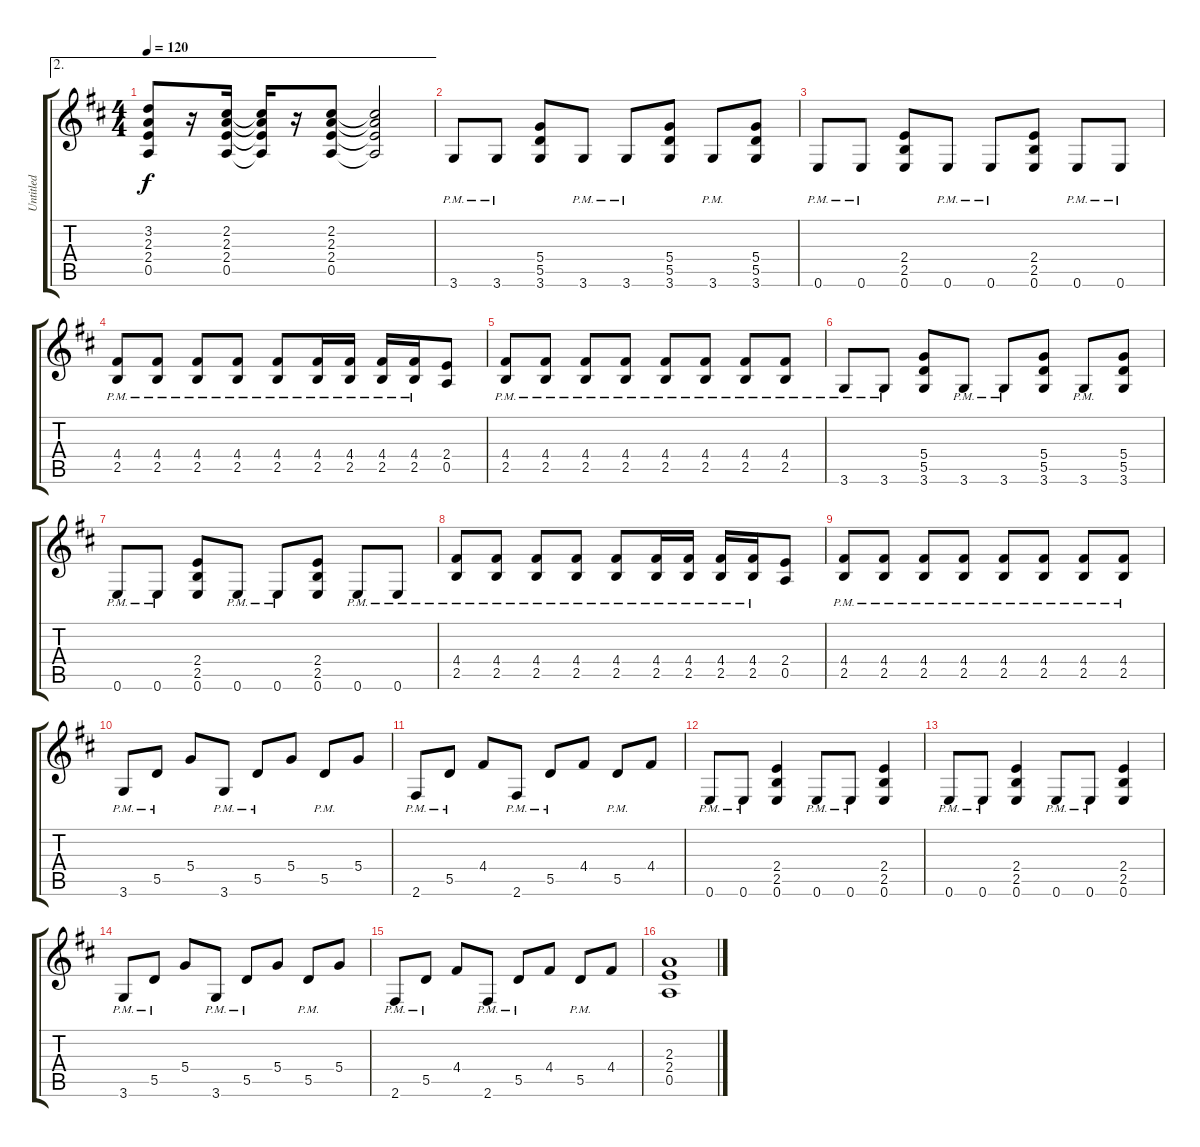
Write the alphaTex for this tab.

\track ("Untitled" "Untitled") {instrument distortionguitar}
\staff {score tabs}
\tuning (E4 B3 G3 D3 A2 E2) {hide}
\ae 2
\ts (4 4)
\tempo 120
\clef g2
\ks d
(3.2 2.3 2.4 0.5).8{dy f} r.16 (2.2 2.3 2.4 0.5).16 (2.2{t} 2.3{t} 2.4{t} 0.5{t}).16 r.16 (2.2 2.3 2.4 0.5).8 (2.2{t} 2.3{t} 2.4{t} 0.5{t}).2 |
3.6{pm}.8 3.6{pm}.8 (5.4 5.5 3.6).8 3.6{pm}.8 3.6{pm}.8 (5.4 5.5 3.6).8 3.6{pm}.8 (5.4 5.5 3.6).8 |
0.6{pm}.8 0.6{pm}.8 (2.4 2.5 0.6).8 0.6{pm}.8 0.6{pm}.8 (2.4 2.5 0.6).8 0.6{pm}.8 0.6{pm}.8 |
(4.4{pm} 2.5{pm}).8 (4.4{pm} 2.5{pm}).8 (4.4{pm} 2.5{pm}).8 (4.4{pm} 2.5{pm}).8 (4.4{pm} 2.5{pm}).8 (4.4{pm} 2.5{pm}).16 (4.4{pm} 2.5{pm}).16 (4.4{pm} 2.5{pm}).16 (4.4{pm} 2.5{pm}).16 (2.4 0.5).8 |
(4.4{pm} 2.5{pm}).8 (4.4{pm} 2.5{pm}).8 (4.4{pm} 2.5{pm}).8 (4.4{pm} 2.5{pm}).8 (4.4{pm} 2.5{pm}).8 (4.4{pm} 2.5{pm}).8 (4.4{pm} 2.5{pm}).8 (4.4{pm} 2.5{pm}).8 |
3.6{pm}.8 3.6{pm}.8 (5.4 5.5 3.6).8 3.6{pm}.8 3.6{pm}.8 (5.4 5.5 3.6).8 3.6{pm}.8 (5.4 5.5 3.6).8 |
0.6{pm}.8 0.6{pm}.8 (2.4 2.5 0.6).8 0.6{pm}.8 0.6{pm}.8 (2.4 2.5 0.6).8 0.6{pm}.8 0.6{pm}.8 |
(4.4{pm} 2.5{pm}).8 (4.4{pm} 2.5{pm}).8 (4.4{pm} 2.5{pm}).8 (4.4{pm} 2.5{pm}).8 (4.4{pm} 2.5{pm}).8 (4.4{pm} 2.5{pm}).16 (4.4{pm} 2.5{pm}).16 (4.4{pm} 2.5{pm}).16 (4.4{pm} 2.5{pm}).16 (2.4 0.5).8 |
(4.4{pm} 2.5{pm}).8 (4.4{pm} 2.5{pm}).8 (4.4{pm} 2.5{pm}).8 (4.4{pm} 2.5{pm}).8 (4.4{pm} 2.5{pm}).8 (4.4{pm} 2.5{pm}).8 (4.4{pm} 2.5{pm}).8 (4.4{pm} 2.5{pm}).8 |
3.6{pm}.8 5.5{pm}.8 5.4.8 3.6{pm}.8 5.5{pm}.8 5.4.8 5.5{pm}.8 5.4.8 |
2.6{pm}.8 5.5{pm}.8 4.4.8 2.6{pm}.8 5.5{pm}.8 4.4.8 5.5{pm}.8 4.4.8 |
0.6{pm}.8 0.6{pm}.8 (2.4 2.5 0.6).4 0.6{pm}.8 0.6{pm}.8 (2.4 2.5 0.6).4 |
0.6{pm}.8 0.6{pm}.8 (2.4 2.5 0.6).4 0.6{pm}.8 0.6{pm}.8 (2.4 2.5 0.6).4 |
3.6{pm}.8 5.5{pm}.8 5.4.8 3.6{pm}.8 5.5{pm}.8 5.4.8 5.5{pm}.8 5.4.8 |
2.6{pm}.8 5.5{pm}.8 4.4.8 2.6{pm}.8 5.5{pm}.8 4.4.8 5.5{pm}.8 4.4.8 |
(2.3 2.4 0.5).1
